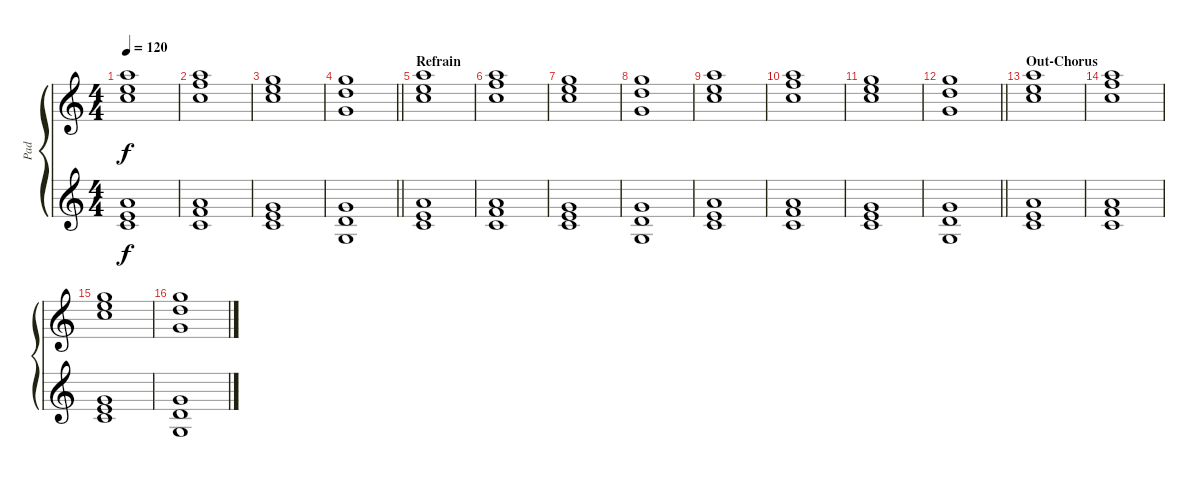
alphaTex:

\defaultSystemsLayout 4
\bracketExtendMode groupsimilarinstruments
\otherSystemsTrackNameOrientation horizontal
\track ("Pad" "Pad") {multiBarRest instrument pad2warm}
\staff {score}
\tuning (E4 B3 G3 D3 A2 E2)
\ts (4 4)
\tempo 120
\clef g2
\ks c
(17.1 17.2 17.3).1{dy f beam Down} |
(18.2 17.1 17.3).1{beam Down} |
(17.2 15.1 17.3).1{beam Down} |
\barLineRight lightlight
(15.1 15.2 17.4).1{beam Down} |
\section ("" "Refrain")
(17.1 17.2 17.3).1{beam Down} |
(18.2 17.1 17.3).1{beam Down} |
(17.2 15.1 17.3).1{beam Down} |
(15.1 15.2 17.4).1{beam Down} |
(17.1 17.2 17.3).1{beam Down} |
(18.2 17.1 17.3).1{beam Down} |
(17.2 15.1 17.3).1{beam Down} |
\barLineRight lightlight
(15.1 15.2 17.4).1{beam Down} |
\section ("" "Out-Chorus")
(17.1 17.2 17.3).1{beam Down} |
(18.2 17.1 17.3).1{beam Down} |
(17.2 15.1 17.3).1{beam Down} |
(15.1 15.2 17.4).1{beam Down}
\staff {score}
\tuning (G2 D2 A1 E1)
\clef g2
\ottava regular
\simile none
\ks c
(26.1 26.2 27.3).1{dy f beam Up} |
(27.2 26.1 27.3).1{beam Up} |
(26.2 24.1 27.3).1{beam Up} |
\barLineRight lightlight
(24.1 24.2 22.3).1{beam Up} |
(26.1 26.2 27.3).1{beam Up} |
(27.2 26.1 27.3).1{beam Up} |
(26.2 24.1 27.3).1{beam Up} |
(24.1 24.2 22.3).1{beam Up} |
(26.1 26.2 27.3).1{beam Up} |
(27.2 26.1 27.3).1{beam Up} |
(26.2 24.1 27.3).1{beam Up} |
\barLineRight lightlight
(24.1 24.2 22.3).1{beam Up} |
(26.1 26.2 27.3).1{beam Up} |
(27.2 26.1 27.3).1{beam Up} |
(26.2 24.1 27.3).1{beam Up} |
(24.1 24.2 22.3).1{beam Up}
